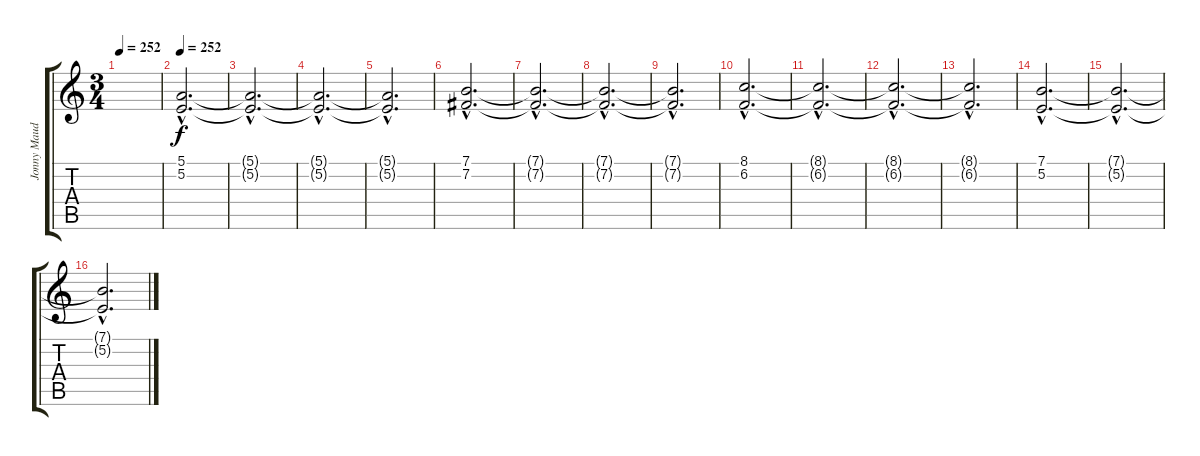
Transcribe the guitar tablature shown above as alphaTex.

\track ("Jonny Maudling (Choir)" "Jonny Maud") {instrument choiraahs}
\staff {score tabs}
\tuning (E4 B3 G3 D3 A2 E2) {hide}
\ts (3 4)
\tempo 252
\clef g2
\ks c
|
\tempo 252
(5.1{hac} 5.2{hac}).2{d} |
(5.1{hac t} 5.2{hac t}).2{d} |
(5.1{hac t} 5.2{hac t}).2{d} |
(5.1{hac t} 5.2{hac t}).2{d} |
(7.1{hac} 7.2{hac}).2{d} |
(7.1{hac t} 7.2{hac t}).2{d} |
(7.1{hac t} 7.2{hac t}).2{d} |
(7.1{hac t} 7.2{hac t}).2{d} |
(8.1{hac} 6.2{hac}).2{d} |
(8.1{hac t} 6.2{hac t}).2{d} |
(8.1{hac t} 6.2{hac t}).2{d} |
(8.1{hac t} 6.2{hac t}).2{d} |
(7.1{hac} 5.2{hac}).2{d} |
(7.1{hac t} 5.2{hac t}).2{d} |
(7.1{hac t} 5.2{hac t}).2{d}
